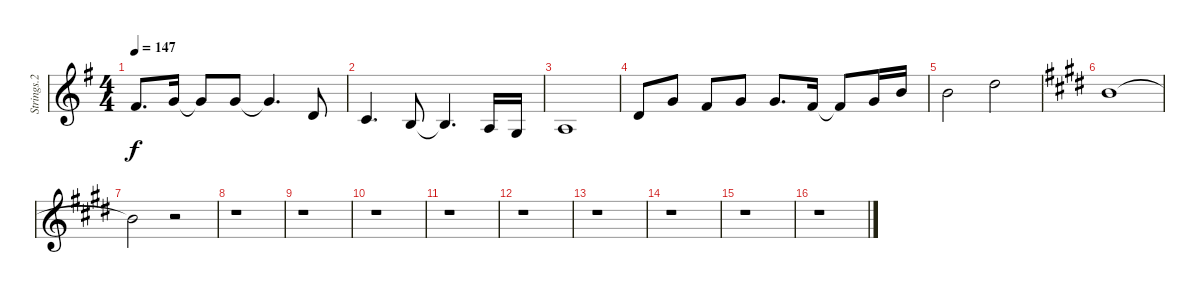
\track ("Strings.2" "Strings.2") {instrument stringensemble2}
\staff {score}
\tuning (E4 B3 G3 D3 A2 E2) {hide}
\ts (4 4)
\tempo 147
\clef g2
\ks g
2.1.8{d dy f} 3.1.16 3.1{t}.8 3.1.8 3.1{t}.4{d} 3.2.8 |
1.2.4{d} 0.2.8 0.2{t}.4{d} 2.3.16 0.3.16 |
2.3.1 |
3.2.8 3.1.8 2.1.8 3.1.8 3.1.8{d} 2.1.16 2.1{t}.8 3.1.16 7.1.16 |
7.1.2 10.1.2 |
\ks c#minor
7.1.1 |
7.1{t}.2 r.2 |
r.1 |
r.1 |
r.1 |
r.1 |
r.1 |
r.1 |
r.1 |
r.1 |
r.1
